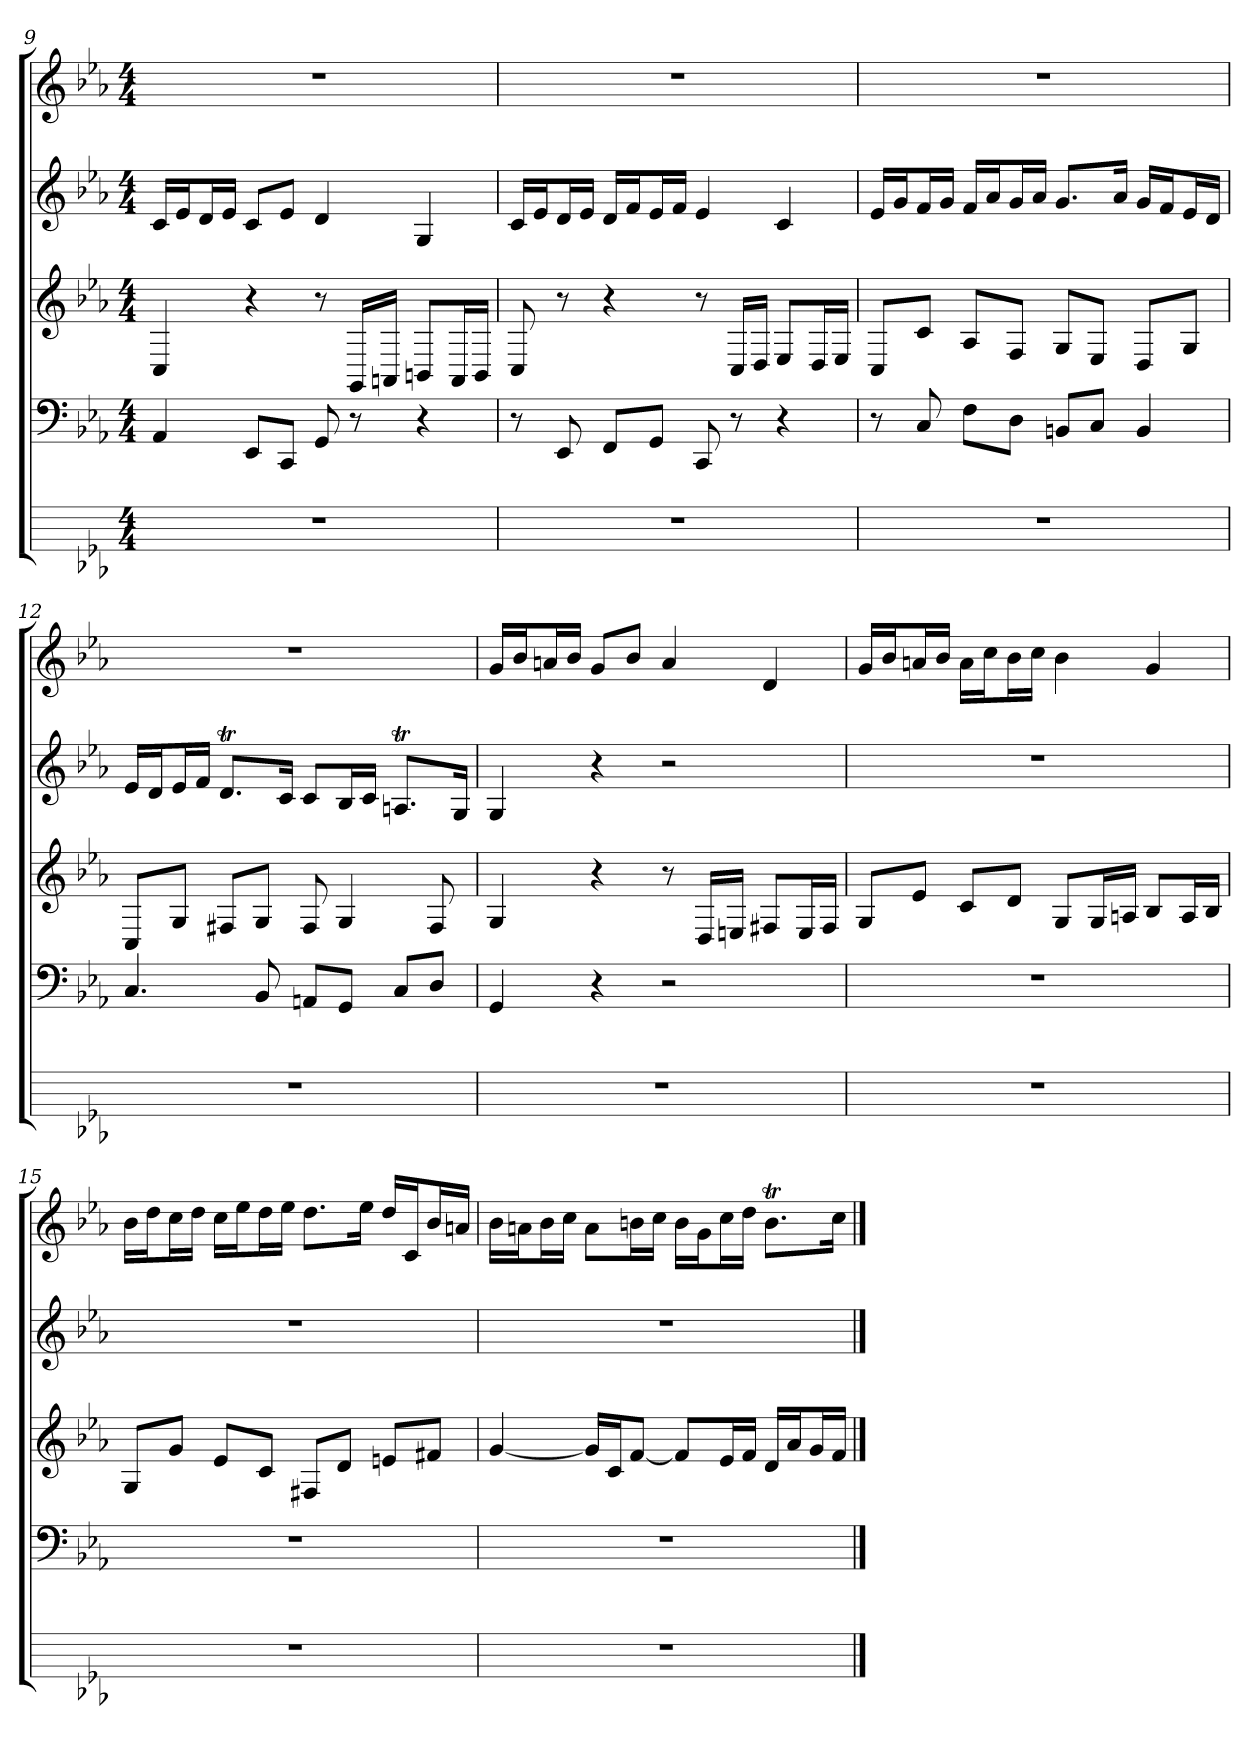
**kern	**kern	**kern	**kern	**kern
*part5	*part4	*part3	*part2	*part1
*staff5	*staff4	*staff3	*staff2	*staff1
*k[b-e-a-]	*k[b-e-a-]	*k[b-e-a-]	*k[b-e-a-]	*k[b-e-a-]
*M4/4	*M4/4	*M4/4	*M4/4	*M4/4
=9	=9	=9	=9	=9
1r	4AA-	4C	16cLL	1r
.	.	.	16e-J	.
.	.	.	16dL	.
.	.	.	16e-JJ	.
.	8EE-L	4r	8cL	.
.	8CCJ	.	8e-J	.
.	8GG	8r	4d	.
.	8r	16GGLL	.	.
.	.	16AAnJJ	.	.
.	4r	8BBnL	4G	.
.	.	16AAL	.	.
.	.	16BBJJ	.	.
=10	=10	=10	=10	=10
1r	8r	8C	16cLL	1r
.	.	.	16e-J	.
.	8EE-	8r	16dL	.
.	.	.	16e-JJ	.
.	8FFL	4r	16dLL	.
.	.	.	16fJ	.
.	8GGJ	.	16e-L	.
.	.	.	16fJJ	.
.	8CC	8r	4e-	.
.	8r	16CLL	.	.
.	.	16DJJ	.	.
.	4r	8E-L	4c	.
.	.	16DL	.	.
.	.	16E-JJ	.	.
=11	=11	=11	=11	=11
1r	8r	8CL	16e-LL	1r
.	.	.	16gJ	.
.	8C	8cJ	16fL	.
.	.	.	16gJJ	.
.	8FL	8A-L	16fLL	.
.	.	.	16a-J	.
.	8DJ	8FJ	16gL	.
.	.	.	16a-JJ	.
.	8BBnL	8GL	8.gL	.
.	8CJ	8E-J	.	.
.	.	.	16a-Jk	.
.	4BB	8DL	16gLL	.
.	.	.	16fJ	.
.	.	8GJ	16e-L	.
.	.	.	16dJJ	.
=12	=12	=12	=12	=12
1r	4.C	8CL	16e-LL	1r
.	.	.	16dJ	.
.	.	8GJ	16e-L	.
.	.	.	16fJJ	.
.	.	8F#XL	8.dtL	.
.	8BB-	8GJ	.	.
.	.	.	16cJk	.
.	8AAnL	8F#	8cL	.
.	8GGJ	4G	16B-L	.
.	.	.	16cJJ	.
.	8CL	.	8.AntL	.
.	8DJ	8F#	.	.
.	.	.	16GJk	.
=13	=13	=13	=13	=13
1r	4GG	4G	4G	16gLL
.	.	.	.	16b-J
.	.	.	.	16anL
.	.	.	.	16b-JJ
.	4r	4r	4r	8gL
.	.	.	.	8b-J
.	2r	8r	2r	4a
.	.	16DLL	.	.
.	.	16EnJJ	.	.
.	.	8F#XL	.	4d
.	.	16EL	.	.
.	.	16F#JJ	.	.
=14	=14	=14	=14	=14
1r	1r	8GL	1r	16gLL
.	.	.	.	16b-J
.	.	8e-J	.	16anL
.	.	.	.	16b-JJ
.	.	8cL	.	16aLL
.	.	.	.	16ccJ
.	.	8dJ	.	16b-L
.	.	.	.	16ccJJ
.	.	8GL	.	4b-
.	.	16GL	.	.
.	.	16AnJJ	.	.
.	.	8B-L	.	4g
.	.	16AL	.	.
.	.	16B-JJ	.	.
=15	=15	=15	=15	=15
1r	1r	8GL	1r	16b-LL
.	.	.	.	16ddJ
.	.	8gJ	.	16ccL
.	.	.	.	16ddJJ
.	.	8e-L	.	16ccLL
.	.	.	.	16ee-J
.	.	8cJ	.	16ddL
.	.	.	.	16ee-JJ
.	.	8F#XL	.	8.ddL
.	.	8dJ	.	.
.	.	.	.	16ee-Jk
.	.	8enL	.	16ddLL
.	.	.	.	16cJ
.	.	8f#XJ	.	16b-L
.	.	.	.	16anJJ
=16	=16	=16	=16	=16
1r	1r	[4g	1r	16b-LL
.	.	.	.	16anJ
.	.	.	.	16b-L
.	.	.	.	16ccJJ
.	.	16gLL]	.	8aL
.	.	16cJ	.	.
.	.	[8fJ	.	16bnL
.	.	.	.	16ccJJ
.	.	8fL]	.	16bLL
.	.	.	.	16gJ
.	.	16e-L	.	16ccL
.	.	16fJJ	.	16ddJJ
.	.	16dLL	.	8.btL
.	.	16a-J	.	.
.	.	16gL	.	.
.	.	16fJJ	.	16ccJk
==	==	==	==	==
*-	*-	*-	*-	*-
